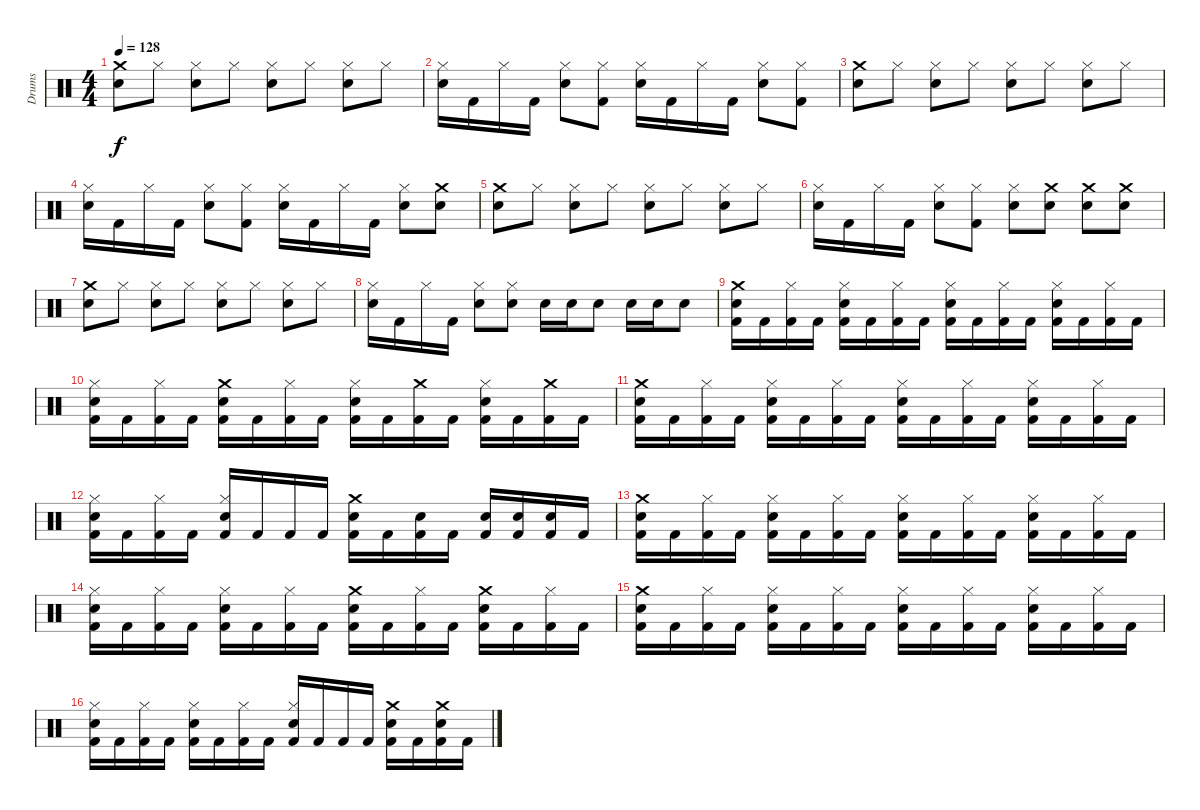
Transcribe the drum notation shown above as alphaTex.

\track ("Drums" "Drums") {instrument percussion}
\staff {score}
\articulation defaults
\ts (4 4)
\tempo 128
\clef neutral
\ks c
("Crash medium (hit)" "Snare (hit) 2").8{dy f} "Hi-Hat (closed)".8 ("Snare (hit) 2" "Hi-Hat (closed)").8 "Hi-Hat (closed)".8 ("Snare (hit) 2" "Hi-Hat (closed)").8 "Hi-Hat (closed)".8 ("Snare (hit) 2" "Hi-Hat (closed)").8 "Hi-Hat (closed)".8 |
("Snare (hit) 2" "Hi-Hat (closed)").16 "Kick (hit) 2".16 "Hi-Hat (closed)".16 "Kick (hit) 2".16 ("Snare (hit) 2" "Hi-Hat (closed)").8 ("Kick (hit) 2" "Hi-Hat (closed)").8 ("Snare (hit) 2" "Hi-Hat (closed)").16 "Kick (hit) 2".16 "Hi-Hat (closed)".16 "Kick (hit) 2".16 ("Snare (hit) 2" "Hi-Hat (closed)").8 ("Kick (hit) 2" "Hi-Hat (closed)").8 |
("Crash medium (hit)" "Snare (hit) 2").8 "Hi-Hat (closed)".8 ("Snare (hit) 2" "Hi-Hat (closed)").8 "Hi-Hat (closed)".8 ("Snare (hit) 2" "Hi-Hat (closed)").8 "Hi-Hat (closed)".8 ("Snare (hit) 2" "Hi-Hat (closed)").8 "Hi-Hat (closed)".8 |
("Snare (hit) 2" "Hi-Hat (closed)").16 "Kick (hit) 2".16 "Hi-Hat (closed)".16 "Kick (hit) 2".16 ("Snare (hit) 2" "Hi-Hat (closed)").8 ("Kick (hit) 2" "Hi-Hat (closed)").8 ("Snare (hit) 2" "Hi-Hat (closed)").16 "Kick (hit) 2".16 "Hi-Hat (closed)".16 "Kick (hit) 2".16 ("Snare (hit) 2" "Hi-Hat (closed)").8 ("Snare (hit) 2" "Crash medium (hit)").8 |
("Crash medium (hit)" "Snare (hit) 2").8 "Hi-Hat (closed)".8 ("Snare (hit) 2" "Hi-Hat (closed)").8 "Hi-Hat (closed)".8 ("Snare (hit) 2" "Hi-Hat (closed)").8 "Hi-Hat (closed)".8 ("Snare (hit) 2" "Hi-Hat (closed)").8 "Hi-Hat (closed)".8 |
("Snare (hit) 2" "Hi-Hat (closed)").16 "Kick (hit) 2".16 "Hi-Hat (closed)".16 "Kick (hit) 2".16 ("Snare (hit) 2" "Hi-Hat (closed)").8 ("Kick (hit) 2" "Hi-Hat (closed)").8 ("Hi-Hat (closed)" "Snare (hit) 2").8 ("Crash medium (hit)" "Snare (hit) 2").8 ("Crash medium (hit)" "Snare (hit) 2").8 ("Crash medium (hit)" "Snare (hit) 2").8 |
("Crash medium (hit)" "Snare (hit) 2").8 "Hi-Hat (closed)".8 ("Snare (hit) 2" "Hi-Hat (closed)").8 "Hi-Hat (closed)".8 ("Snare (hit) 2" "Hi-Hat (closed)").8 "Hi-Hat (closed)".8 ("Snare (hit) 2" "Hi-Hat (closed)").8 "Hi-Hat (closed)".8 |
("Hi-Hat (closed)" "Snare (hit) 2").16 "Kick (hit) 2".16 "Hi-Hat (closed)".16 "Kick (hit) 2".16 ("Snare (hit) 2" "Hi-Hat (closed)").8 ("Hi-Hat (closed)" "Snare (hit) 2").8 "Snare (hit) 2".16 "Snare (hit) 2".16 "Snare (hit) 2".8 "Snare (hit) 2".16 "Snare (hit) 2".16 "Snare (hit) 2".8 |
("Snare (hit) 2" "Crash medium (hit)" "Kick (hit) 2").16 "Kick (hit) 2".16 ("Hi-Hat (closed)" "Kick (hit) 2").16 "Kick (hit) 2".16 ("Snare (hit) 2" "Hi-Hat (closed)" "Kick (hit) 2").16 "Kick (hit) 2".16 ("Hi-Hat (closed)" "Kick (hit) 2").16 "Kick (hit) 2".16 ("Snare (hit) 2" "Hi-Hat (closed)" "Kick (hit) 2").16 "Kick (hit) 2".16 ("Hi-Hat (closed)" "Kick (hit) 2").16 "Kick (hit) 2".16 ("Snare (hit) 2" "Hi-Hat (closed)" "Kick (hit) 2").16 "Kick (hit) 2".16 ("Hi-Hat (closed)" "Kick (hit) 2").16 "Kick (hit) 2".16 |
("Snare (hit) 2" "Hi-Hat (closed)" "Kick (hit) 2").16 "Kick (hit) 2".16 ("Hi-Hat (closed)" "Kick (hit) 2").16 "Kick (hit) 2".16 ("Crash medium (hit)" "Snare (hit) 2" "Kick (hit) 2").16 "Kick (hit) 2".16 ("Hi-Hat (closed)" "Kick (hit) 2").16 "Kick (hit) 2".16 ("Snare (hit) 2" "Hi-Hat (closed)" "Kick (hit) 2").16 "Kick (hit) 2".16 ("Crash medium (hit)" "Kick (hit) 2").16 "Kick (hit) 2".16 ("Snare (hit) 2" "Hi-Hat (closed)" "Kick (hit) 2").16 "Kick (hit) 2".16 ("Crash medium (hit)" "Kick (hit) 2").16 "Kick (hit) 2".16 |
("Snare (hit) 2" "Crash medium (hit)" "Kick (hit) 2").16 "Kick (hit) 2".16 ("Hi-Hat (closed)" "Kick (hit) 2").16 "Kick (hit) 2".16 ("Snare (hit) 2" "Hi-Hat (closed)" "Kick (hit) 2").16 "Kick (hit) 2".16 ("Hi-Hat (closed)" "Kick (hit) 2").16 "Kick (hit) 2".16 ("Snare (hit) 2" "Hi-Hat (closed)" "Kick (hit) 2").16 "Kick (hit) 2".16 ("Hi-Hat (closed)" "Kick (hit) 2").16 "Kick (hit) 2".16 ("Snare (hit) 2" "Hi-Hat (closed)" "Kick (hit) 2").16 "Kick (hit) 2".16 ("Hi-Hat (closed)" "Kick (hit) 2").16 "Kick (hit) 2".16 |
("Snare (hit) 2" "Hi-Hat (closed)" "Kick (hit) 2").16 "Kick (hit) 2".16 ("Hi-Hat (closed)" "Kick (hit) 2").16 "Kick (hit) 2".16 ("Snare (hit) 2" "Hi-Hat (closed)" "Kick (hit) 2").16 "Kick (hit) 2".16 "Kick (hit) 2".16 "Kick (hit) 2".16 ("Snare (hit) 2" "Crash medium (hit)" "Kick (hit) 2").16 "Kick (hit) 2".16 ("Snare (hit) 2" "Kick (hit) 2").16 "Kick (hit) 2".16 ("Snare (hit) 2" "Kick (hit) 2").16 ("Snare (hit) 2" "Kick (hit) 2").16 ("Snare (hit) 2" "Kick (hit) 2").16 "Kick (hit) 2".16 |
("Snare (hit) 2" "Crash medium (hit)" "Kick (hit) 2").16 "Kick (hit) 2".16 ("Hi-Hat (closed)" "Kick (hit) 2").16 "Kick (hit) 2".16 ("Snare (hit) 2" "Hi-Hat (closed)" "Kick (hit) 2").16 "Kick (hit) 2".16 ("Hi-Hat (closed)" "Kick (hit) 2").16 "Kick (hit) 2".16 ("Snare (hit) 2" "Hi-Hat (closed)" "Kick (hit) 2").16 "Kick (hit) 2".16 ("Hi-Hat (closed)" "Kick (hit) 2").16 "Kick (hit) 2".16 ("Snare (hit) 2" "Hi-Hat (closed)" "Kick (hit) 2").16 "Kick (hit) 2".16 ("Hi-Hat (closed)" "Kick (hit) 2").16 "Kick (hit) 2".16 |
("Snare (hit) 2" "Hi-Hat (closed)" "Kick (hit) 2").16 "Kick (hit) 2".16 ("Hi-Hat (closed)" "Kick (hit) 2").16 "Kick (hit) 2".16 ("Snare (hit) 2" "Hi-Hat (closed)" "Kick (hit) 2").16 "Kick (hit) 2".16 ("Hi-Hat (closed)" "Kick (hit) 2").16 "Kick (hit) 2".16 ("Crash medium (hit)" "Snare (hit) 2" "Kick (hit) 2").16 "Kick (hit) 2".16 ("Hi-Hat (closed)" "Kick (hit) 2").16 "Kick (hit) 2".16 ("Crash medium (hit)" "Snare (hit) 2" "Kick (hit) 2").16 "Kick (hit) 2".16 ("Hi-Hat (closed)" "Kick (hit) 2").16 "Kick (hit) 2".16 |
("Snare (hit) 2" "Crash medium (hit)" "Kick (hit) 2").16 "Kick (hit) 2".16 ("Hi-Hat (closed)" "Kick (hit) 2").16 "Kick (hit) 2".16 ("Snare (hit) 2" "Hi-Hat (closed)" "Kick (hit) 2").16 "Kick (hit) 2".16 ("Hi-Hat (closed)" "Kick (hit) 2").16 "Kick (hit) 2".16 ("Snare (hit) 2" "Hi-Hat (closed)" "Kick (hit) 2").16 "Kick (hit) 2".16 ("Hi-Hat (closed)" "Kick (hit) 2").16 "Kick (hit) 2".16 ("Snare (hit) 2" "Hi-Hat (closed)" "Kick (hit) 2").16 "Kick (hit) 2".16 ("Hi-Hat (closed)" "Kick (hit) 2").16 "Kick (hit) 2".16 |
("Snare (hit) 2" "Hi-Hat (closed)" "Kick (hit) 2").16 "Kick (hit) 2".16 ("Hi-Hat (closed)" "Kick (hit) 2").16 "Kick (hit) 2".16 ("Hi-Hat (closed)" "Snare (hit) 2" "Kick (hit) 2").16 "Kick (hit) 2".16 ("Hi-Hat (closed)" "Kick (hit) 2").16 "Kick (hit) 2".16 ("Snare (hit) 2" "Hi-Hat (closed)" "Kick (hit) 2").16 "Kick (hit) 2".16 "Kick (hit) 2".16 "Kick (hit) 2".16 ("Crash medium (hit)" "Snare (hit) 2" "Kick (hit) 2").16 "Kick (hit) 2".16 ("Crash medium (hit)" "Snare (hit) 2" "Kick (hit) 2").16 "Kick (hit) 2".16
